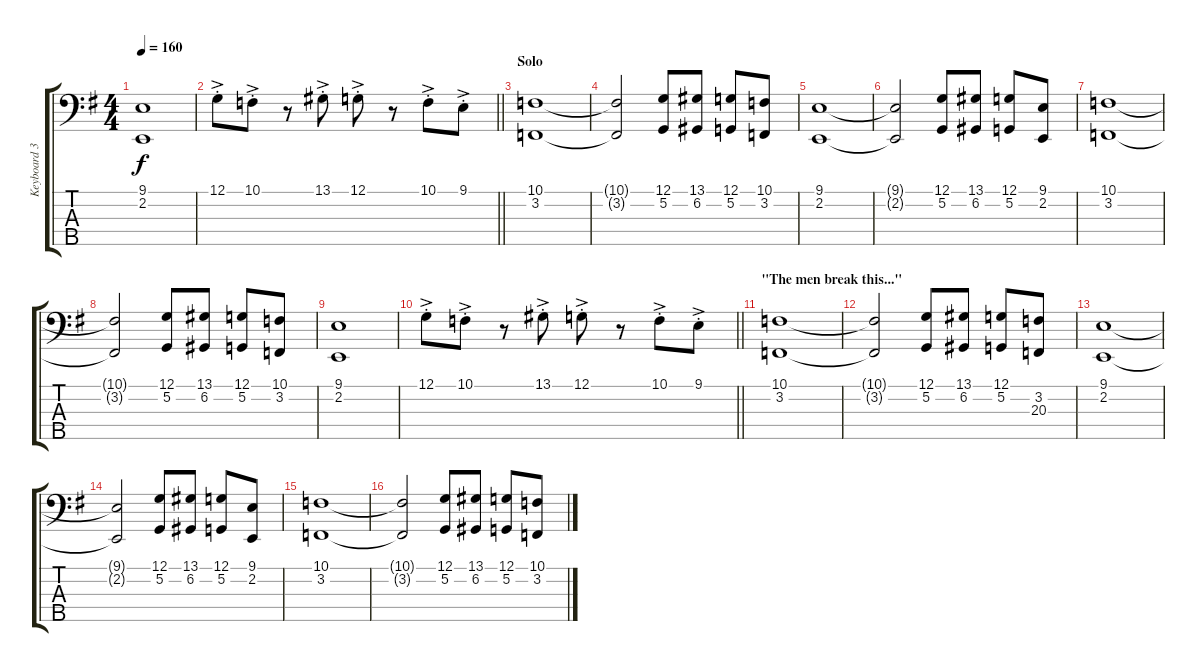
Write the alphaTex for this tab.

\track ("Keyboard 3 - Brat/Shagrath" "Keyboard 3") {instrument stringensemble1}
\staff {score tabs}
\tuning (G2 D2 A1 E1 B0) {hide}
\ts (4 4)
\tempo 160
\clef f4
\ks g
(9.1 2.2).1{dy f} |
\barLineRight lightlight
12.1{ac st}.8{volume 16} 10.1{ac st}.8 r.8 13.1{ac st}.8 12.1{ac st}.8 r.8 10.1{ac st}.8 9.1{ac st}.8 |
\section ("" "Solo")
(10.1 3.2).1 |
(10.1{t} 3.2{t}).2 (12.1 5.2).8 (13.1 6.2).8 (12.1 5.2).8 (10.1 3.2).8 |
(9.1 2.2).1 |
(9.1{t} 2.2{t}).2 (12.1 5.2).8 (13.1 6.2).8 (12.1 5.2).8 (9.1 2.2).8 |
(10.1 3.2).1 |
(10.1{t} 3.2{t}).2 (12.1 5.2).8 (13.1 6.2).8 (12.1 5.2).8 (10.1 3.2).8 |
(9.1 2.2).1 |
\barLineRight lightlight
12.1{ac st}.8{volume 16} 10.1{ac st}.8 r.8 13.1{ac st}.8 12.1{ac st}.8 r.8 10.1{ac st}.8 9.1{ac st}.8 |
\section ("" "\"The men break this...\"")
(10.1 3.2).1{instrument tremolostrings} |
(10.1{t} 3.2{t}).2 (12.1 5.2).8 (13.1 6.2).8 (12.1 5.2).8 (3.2 20.3).8 |
(9.1 2.2).1 |
(9.1{t} 2.2{t}).2 (12.1 5.2).8 (13.1 6.2).8 (12.1 5.2).8 (9.1 2.2).8 |
(10.1 3.2).1 |
(10.1{t} 3.2{t}).2 (12.1 5.2).8 (13.1 6.2).8 (12.1 5.2).8 (10.1 3.2).8
